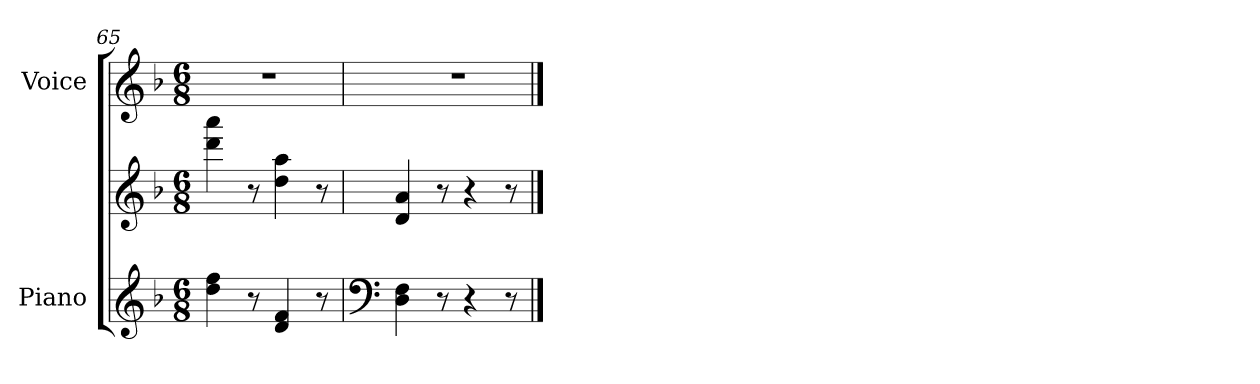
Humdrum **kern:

**kern	**kern	**kern
*part2	*part2	*part1
*staff3	*staff2	*staff1
*I"Piano	*	*I"Voice
*I'Pno	*	*
*clefG2	*clefG2	*clefG2
*k[b-]	*k[b-]	*k[b-]
*M6/8	*M6/8	*M6/8
=65	=65	=65
4dd\ 4ff\	4ddd\ 4aaa\	2.r
8r	8r	.
4d/ 4f/	4dd\ 4aa\	.
8r	8r	.
=66	=66	=66
*clefF4	*	*
4D\ 4F\	4d/ 4a/	2.r
8r	8r	.
4r	4r	.
8r	8r	.
==	==	==
*-	*-	*-
